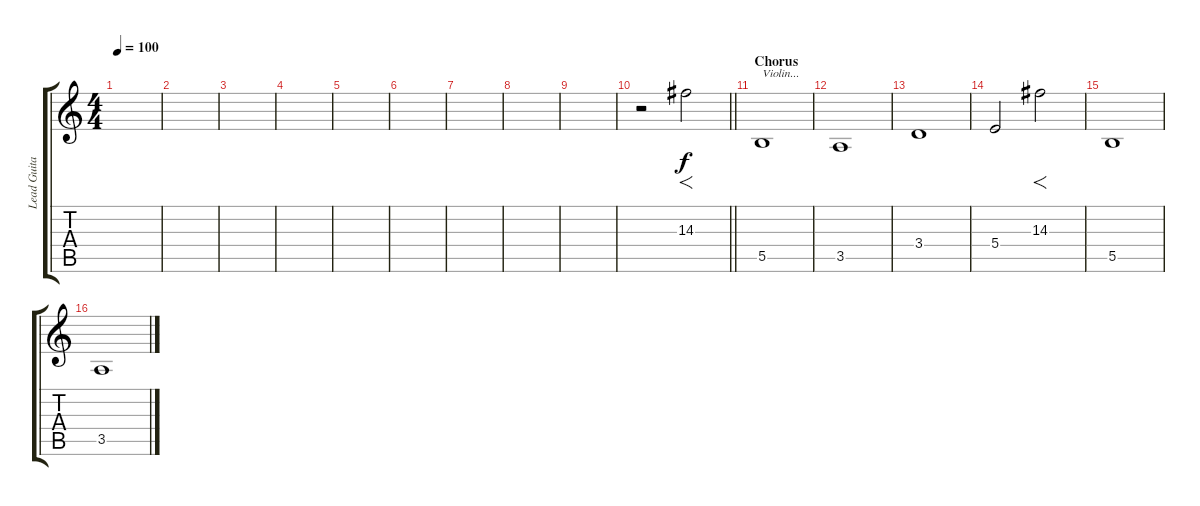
\track ("Lead Guitar" "Lead Guita") {instrument electricguitarclean}
\staff {score tabs}
\tuning (Db4 Ab3 E3 B2 Gb2 B1) {hide}
\ts (4 4)
\tempo 100
\clef g2
\ks c
|
|
|
|
|
|
|
|
|
\barLineRight lightlight
r.2 14.3.2{f instrument reversecymbal} |
\section ("" "Chorus")
5.5.1{txt "Violin..." volume 9 balance 6 instrument violin} |
3.5.1 |
3.4.1 |
5.4.2 14.3.2{f volume 16 instrument reversecymbal} |
5.5.1{volume 9 balance 6 instrument violin} |
3.5.1
